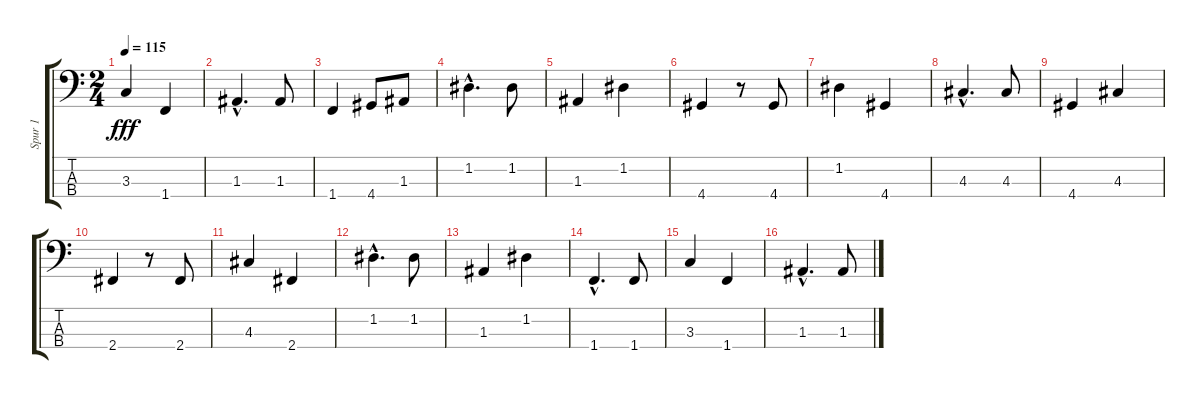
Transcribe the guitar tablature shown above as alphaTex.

\track ("Spur 1" "Spur 1") {instrument electricbasspick}
\staff {score tabs}
\tuning (G2 D2 A1 E1) {hide}
\ts (2 4)
\tempo 115
\clef f4
\ks c
3.3.4{dy fff} 1.4.4 |
1.3{hac}.4{d} 1.3.8 |
1.4.4 4.4.8 1.3.8 |
1.2{hac}.4{d} 1.2.8 |
1.3.4 1.2.4 |
4.4.4 r.8 4.4.8 |
1.2.4 4.4.4 |
4.3{hac}.4{d} 4.3.8 |
4.4.4 4.3.4 |
2.4.4 r.8 2.4.8 |
4.3.4 2.4.4 |
1.2{hac}.4{d} 1.2.8 |
1.3.4 1.2.4 |
1.4{hac}.4{d} 1.4.8 |
3.3.4 1.4.4 |
1.3{hac}.4{d} 1.3.8
